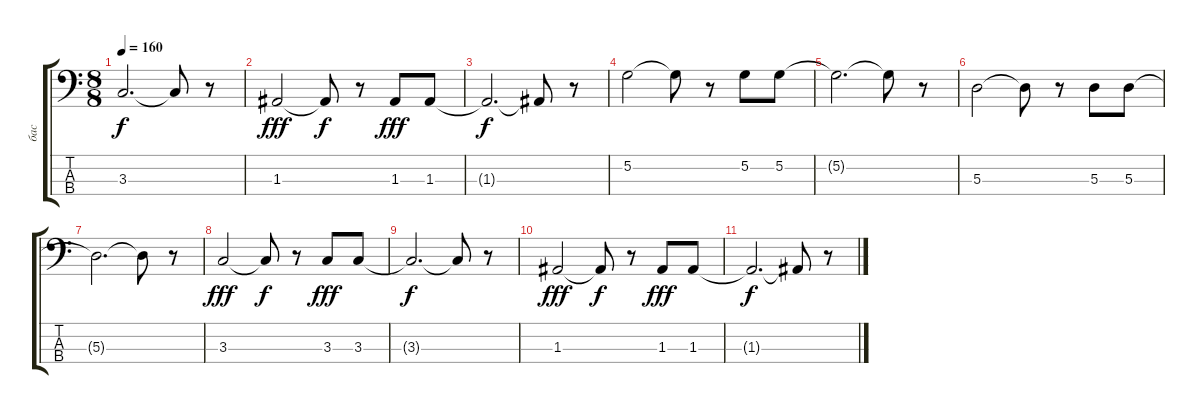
\track ("бас" "бас") {instrument slapbass1}
\staff {score tabs}
\tuning (G2 D2 A1 E1) {hide}
\ts (8 8)
\tempo 160
\clef f4
\ks c
3.3{t}.2{d dy f} 3.3{t}.8 r.8 |
1.3.2{dy fff volume 15} 1.3{t}.8{dy f} r.8 1.3.8{dy fff volume 14} 1.3.8{volume 14} |
1.3{t}.2{d dy f} 1.3{t}.8 r.8 |
5.2.2{volume 12} 5.2{t}.8 r.8 5.2.8{volume 11} 5.2.8{volume 11} |
5.2{t}.2{d} 5.2{t}.8 r.8 |
5.3.2{volume 9} 5.3{t}.8 r.8 5.3.8{volume 8} 5.3.8{volume 8} |
5.3{t}.2{d} 5.3{t}.8 r.8 |
3.3.2{dy fff volume 6} 3.3{t}.8{dy f} r.8 3.3.8{dy fff volume 5} 3.3.8{volume 5} |
3.3{t}.2{d dy f} 3.3{t}.8 r.8 |
1.3.2{dy fff volume 2} 1.3{t}.8{dy f} r.8 1.3.8{dy fff volume 1} 1.3.8{volume 1} |
1.3{t}.2{d dy f} 1.3{t}.8 r.8
